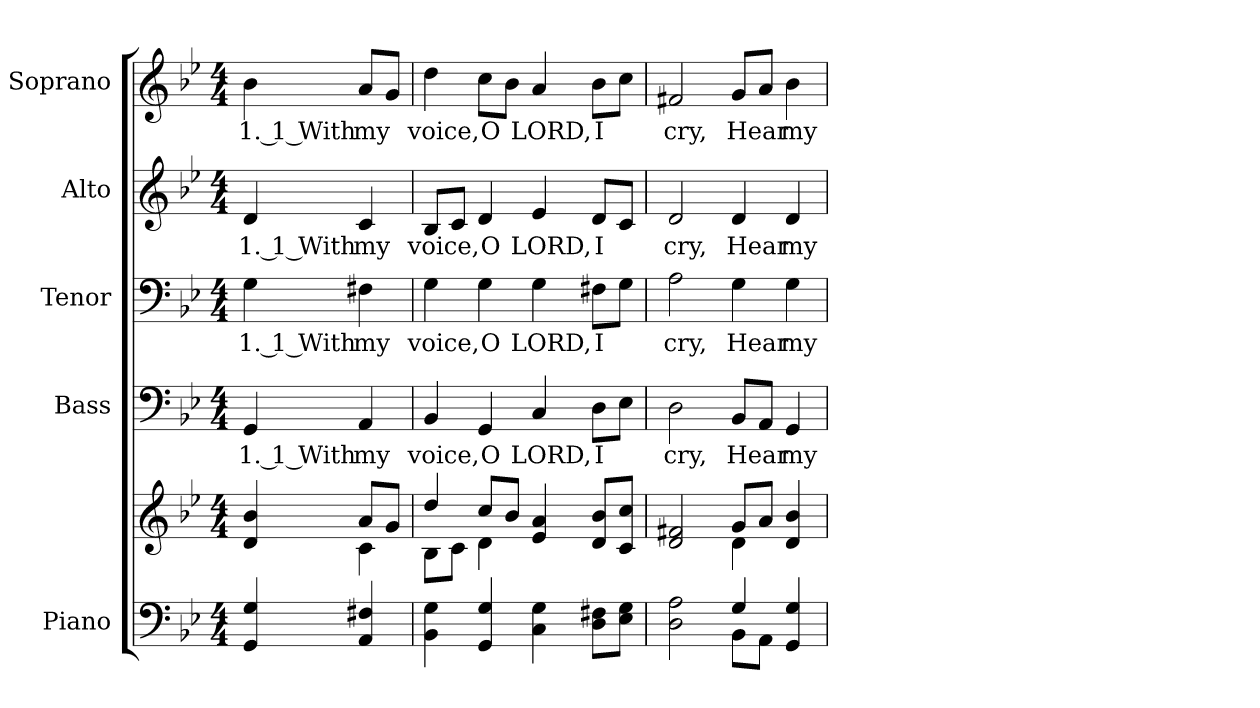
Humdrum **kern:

**kern	**kern	**kern	**text	**kern	**text	**kern	**text	**kern	**text
*part5	*part5	*part4	*part4	*part3	*part3	*part2	*part2	*part1	*part1
*staff6	*staff5	*staff4	*staff4	*staff3	*staff3	*staff2	*staff2	*staff1	*staff1
*I"Piano	*	*I"Bass	*	*I"Tenor	*	*I"Alto	*	*I"Soprano	*
*I'Pno.	*	*I'B.	*	*I'T.	*	*I'A.	*	*I'S.	*
!!LO:PB:g=z
*clefF4	*clefG2	*clefF4	*	*clefF4	*	*clefG2	*	*clefG2	*
*k[b-e-]	*k[b-e-]	*k[b-e-]	*	*k[b-e-]	*	*k[b-e-]	*	*k[b-e-]	*
*B-:	*B-:	*B-:	*	*B-:	*	*B-:	*	*B-:	*
*M4/4	*M4/4	*M4/4	*	*M4/4	*	*M4/4	*	*M4/4	*
*MM125	*MM125	*MM125	*	*MM125	*	*MM125	*	*MM125	*
=1	=1	=1	=1	=1	=1	=1	=1	=1	=1
*	*^	*	*	*	*	*	*	*	*
!	!	!	!	!LO:LY:b:color=#000000	!	!	!	!	!	!
!	!	!	!	!	!	!LO:LY:b:color=#000000	!	!	!	!
!	!	!	!	!	!	!	!	!LO:LY:b:color=#000000	!	!
!	!	!	!	!	!	!	!	!	!	!LO:LY:b:color=#000000
4GGi/ 4Gi	4di/ 4b-i	4ryy	4GGi/	1. 1 With	4Gi\	1. 1 With	4di/	1. 1 With	4b-i\	1. 1 With
!	!	!	!	!LO:LY:b:color=#000000	!	!	!	!	!	!
!	!	!	!	!	!	!LO:LY:b:color=#000000	!	!	!	!
!	!	!	!	!	!	!	!	!LO:LY:b:color=#000000	!	!
!	!	!	!	!	!	!	!	!	!	!LO:LY:b:color=#000000
4AAi/ 4F#Xi	8ai/L	4ci\	4AAi/	my	4F#Xi\	my	4ci/	my	8ai/L	my
.	8gi/J	.	.	.	.	.	.	.	8gi/J	.
=2	=2	=2	=2	=2	=2	=2	=2	=2	=2	=2
!	!	!	!	!LO:LY:b:color=#000000	!	!	!	!	!	!
!	!	!	!	!	!	!LO:LY:b:color=#000000	!	!	!	!
!	!	!	!	!	!	!	!	!LO:LY:b:color=#000000	!	!
!	!	!	!	!	!	!	!	!	!	!LO:LY:b:color=#000000
4BB-i\ 4Gi	4ddi/	8B-i\L	4BB-i/	voice,	4Gi\	voice,	8B-i/L	voice,	4ddi\	voice,
.	.	8ci\J	.	.	.	.	8ci/J	.	.	.
!	!	!	!	!LO:LY:b:color=#000000	!	!	!	!	!	!
!	!	!	!	!	!	!LO:LY:b:color=#000000	!	!	!	!
!	!	!	!	!	!	!	!	!LO:LY:b:color=#000000	!	!
!	!	!	!	!	!	!	!	!	!	!LO:LY:b:color=#000000
4GGi/ 4Gi	8cci/L	4di\	4GGi/	O	4Gi\	O	4di/	O	8cci\L	O
.	8b-i/J	.	.	.	.	.	.	.	8b-i\J	.
!	!	!	!	!LO:LY:b:color=#000000	!	!	!	!	!	!
!	!	!	!	!	!	!LO:LY:b:color=#000000	!	!	!	!
!	!	!	!	!	!	!	!	!LO:LY:b:color=#000000	!	!
!	!	!	!	!	!	!	!	!	!	!LO:LY:b:color=#000000
4Ci\ 4Gi	4e-i/ 4ai	2ryy	4Ci/	LORD,	4Gi\	LORD,	4e-i/	LORD,	4ai/	LORD,
!	!	!	!	!LO:LY:b:color=#000000	!	!	!	!	!	!
!	!	!	!	!	!	!LO:LY:b:color=#000000	!	!	!	!
!	!	!	!	!	!	!	!	!LO:LY:b:color=#000000	!	!
!	!	!	!	!	!	!	!	!	!	!LO:LY:b:color=#000000
8Di\ 8F#XiL	8di/ 8b-iL	.	8Di\L	I	8F#Xi\L	I	8di/L	I	8b-i\L	I
8E-i\ 8GiJ	8ci/ 8cciJ	.	8E-i\J	.	8Gi\J	.	8ci/J	.	8cci\J	.
=3	=3	=3	=3	=3	=3	=3	=3	=3	=3	=3
*^	*	*	*	*	*	*	*	*	*	*
!	!	!	!	!	!LO:LY:b:color=#000000	!	!	!	!	!	!
!	!	!	!	!	!	!	!LO:LY:b:color=#000000	!	!	!	!
!	!	!	!	!	!	!	!	!	!LO:LY:b:color=#000000	!	!
!	!	!	!	!	!	!	!	!	!	!	!LO:LY:b:color=#000000
2Di\ 2Ai	2ryy	2di/ 2f#Xi	2ryy	2Di\	cry,	2Ai\	cry,	2di/	cry,	2f#Xi/	cry,
!	!	!	!	!	!LO:LY:b:color=#000000	!	!	!	!	!	!
!	!	!	!	!	!	!	!LO:LY:b:color=#000000	!	!	!	!
!	!	!	!	!	!	!	!	!	!LO:LY:b:color=#000000	!	!
!	!	!	!	!	!	!	!	!	!	!	!LO:LY:b:color=#000000
4Gi/	8BB-i\L	8gi/L	4di\	8BB-i/L	Hear	4Gi\	Hear	4di/	Hear	8gi/L	Hear
.	8AAi\J	8ai/J	.	8AAi/J	.	.	.	.	.	8ai/J	.
!	!	!	!	!	!LO:LY:b:color=#000000	!	!	!	!	!	!
!	!	!	!	!	!	!	!LO:LY:b:color=#000000	!	!	!	!
!	!	!	!	!	!	!	!	!	!LO:LY:b:color=#000000	!	!
!	!	!	!	!	!	!	!	!	!	!	!LO:LY:b:color=#000000
4GGi/ 4Gi	4ryy	4di/ 4b-i	4ryy	4GGi/	my	4Gi\	my	4di/	my	4b-i\	my
*v	*v	*	*	*	*	*	*	*	*	*	*
*	*v	*v	*	*	*	*	*	*	*	*
=	=	=	=	=	=	=	=	=	=
*-	*-	*-	*-	*-	*-	*-	*-	*-	*-
